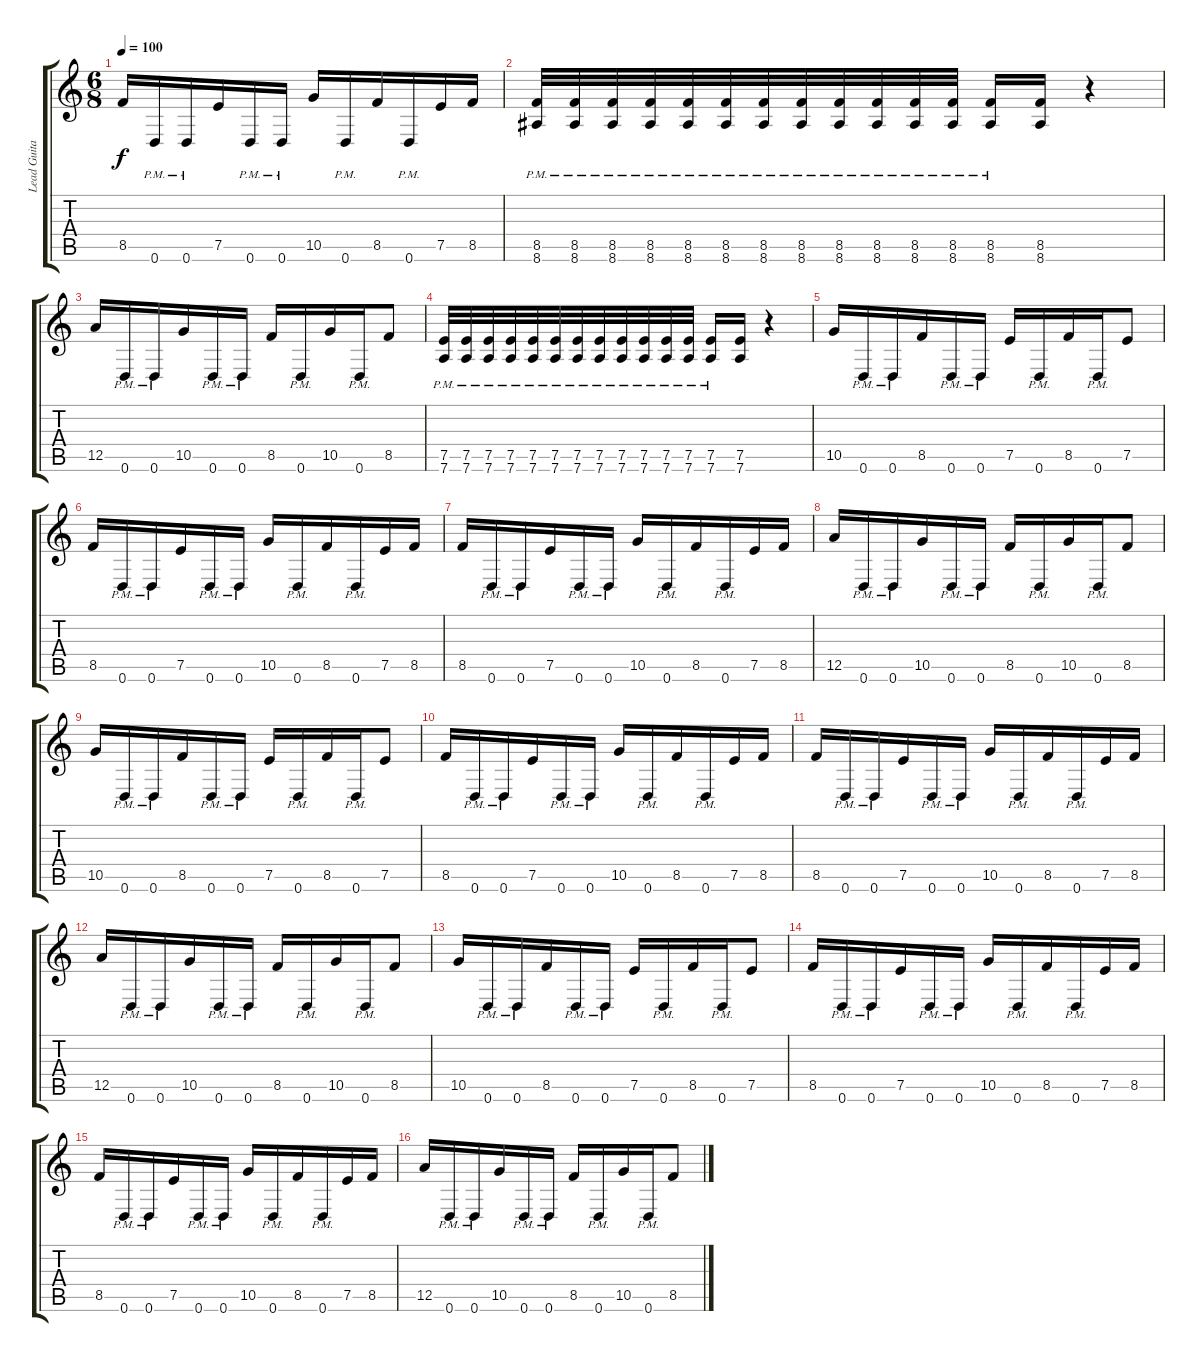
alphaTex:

\track ("Lead Guitar" "Lead Guita") {instrument distortionguitar}
\staff {score tabs}
\tuning (E4 B3 G3 D3 A2 D2) {hide}
\ts (6 8)
\tempo 100
\clef g2
\ks c
8.5.16{dy f} 0.6{pm}.16 0.6{pm}.16 7.5.16 0.6{pm}.16 0.6{pm}.16 10.5.16 0.6{pm}.16 8.5.16 0.6{pm}.16 7.5.16 8.5.16 |
(8.5{pm} 8.6{pm}).32 (8.5{pm} 8.6{pm}).32 (8.5{pm} 8.6{pm}).32 (8.5{pm} 8.6{pm}).32 (8.5{pm} 8.6{pm}).32 (8.5{pm} 8.6{pm}).32 (8.5{pm} 8.6{pm}).32 (8.5{pm} 8.6{pm}).32 (8.5{pm} 8.6{pm}).32 (8.5{pm} 8.6{pm}).32 (8.5{pm} 8.6{pm}).32 (8.5{pm} 8.6{pm}).32 (8.5{pm} 8.6{pm}).16 (8.5 8.6).16 r.4 |
12.5.16 0.6{pm}.16 0.6{pm}.16 10.5.16 0.6{pm}.16 0.6{pm}.16 8.5.16 0.6{pm}.16 10.5.16 0.6{pm}.16 8.5.8 |
(7.5{pm} 7.6{pm}).32 (7.5{pm} 7.6{pm}).32 (7.5{pm} 7.6{pm}).32 (7.5{pm} 7.6{pm}).32 (7.5{pm} 7.6{pm}).32 (7.5{pm} 7.6{pm}).32 (7.5{pm} 7.6{pm}).32 (7.5{pm} 7.6{pm}).32 (7.5{pm} 7.6{pm}).32 (7.5{pm} 7.6{pm}).32 (7.5{pm} 7.6{pm}).32 (7.5{pm} 7.6{pm}).32 (7.5{pm} 7.6{pm}).16 (7.5 7.6).16 r.4 |
10.5.16 0.6{pm}.16 0.6{pm}.16 8.5.16 0.6{pm}.16 0.6{pm}.16 7.5.16 0.6{pm}.16 8.5.16 0.6{pm}.16 7.5.8 |
8.5.16{balance 8} 0.6{pm}.16 0.6{pm}.16 7.5.16 0.6{pm}.16 0.6{pm}.16 10.5.16 0.6{pm}.16 8.5.16 0.6{pm}.16 7.5.16 8.5.16 |
8.5.16 0.6{pm}.16 0.6{pm}.16 7.5.16 0.6{pm}.16 0.6{pm}.16 10.5.16 0.6{pm}.16 8.5.16 0.6{pm}.16 7.5.16 8.5.16 |
12.5.16 0.6{pm}.16 0.6{pm}.16 10.5.16 0.6{pm}.16 0.6{pm}.16 8.5.16 0.6{pm}.16 10.5.16 0.6{pm}.16 8.5.8 |
10.5.16 0.6{pm}.16 0.6{pm}.16 8.5.16 0.6{pm}.16 0.6{pm}.16 7.5.16 0.6{pm}.16 8.5.16 0.6{pm}.16 7.5.8 |
8.5.16 0.6{pm}.16 0.6{pm}.16 7.5.16 0.6{pm}.16 0.6{pm}.16 10.5.16 0.6{pm}.16 8.5.16 0.6{pm}.16 7.5.16 8.5.16 |
8.5.16 0.6{pm}.16 0.6{pm}.16 7.5.16 0.6{pm}.16 0.6{pm}.16 10.5.16 0.6{pm}.16 8.5.16 0.6{pm}.16 7.5.16 8.5.16 |
12.5.16 0.6{pm}.16 0.6{pm}.16 10.5.16 0.6{pm}.16 0.6{pm}.16 8.5.16 0.6{pm}.16 10.5.16 0.6{pm}.16 8.5.8 |
10.5.16 0.6{pm}.16 0.6{pm}.16 8.5.16 0.6{pm}.16 0.6{pm}.16 7.5.16 0.6{pm}.16 8.5.16 0.6{pm}.16 7.5.8 |
8.5.16{balance 0} 0.6{pm}.16 0.6{pm}.16 7.5.16 0.6{pm}.16 0.6{pm}.16 10.5.16 0.6{pm}.16 8.5.16 0.6{pm}.16 7.5.16 8.5.16 |
8.5.16 0.6{pm}.16 0.6{pm}.16 7.5.16 0.6{pm}.16 0.6{pm}.16 10.5.16 0.6{pm}.16 8.5.16 0.6{pm}.16 7.5.16 8.5.16 |
12.5.16 0.6{pm}.16 0.6{pm}.16 10.5.16 0.6{pm}.16 0.6{pm}.16 8.5.16 0.6{pm}.16 10.5.16 0.6{pm}.16 8.5.8
